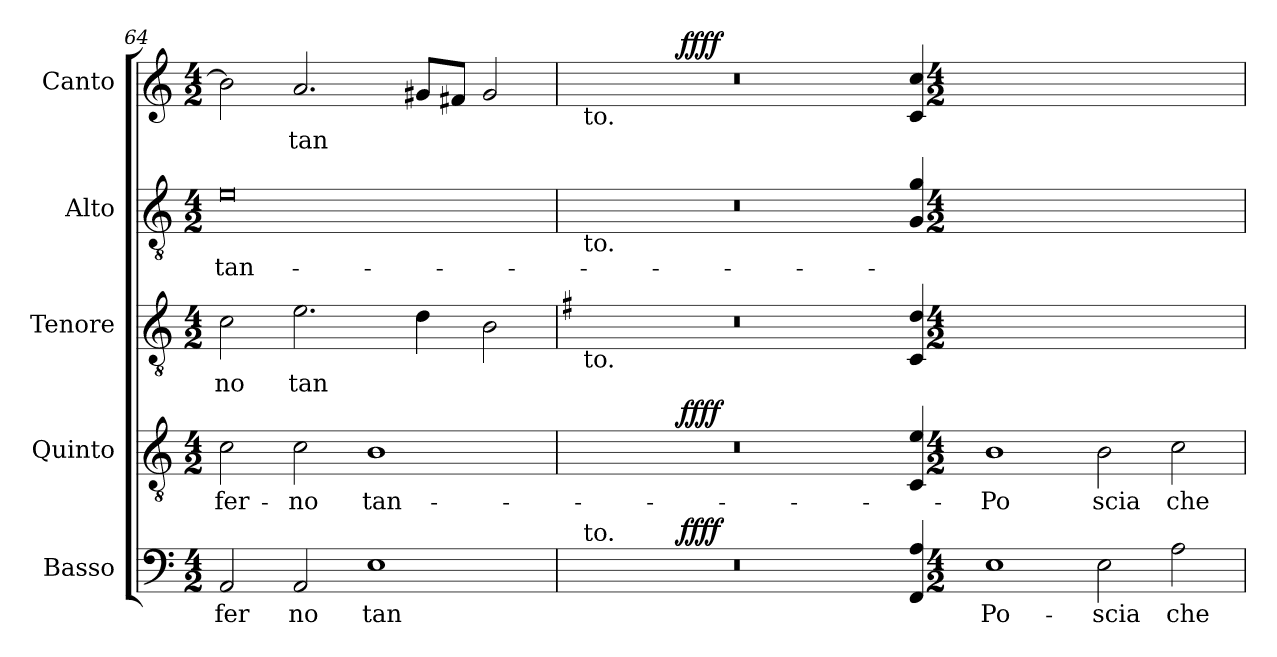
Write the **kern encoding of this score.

**kern	**text	**dynam	**kern	**text	**dynam	**kern	**text	**kern	**text	**kern	**text	**dynam
*part5	*part5	*part5	*part4	*part4	*part4	*part3	*part3	*part2	*part2	*part1	*part1	*part1
*staff5	*staff5	*staff5	*staff4	*staff4	*staff4	*staff3	*staff3	*staff2	*staff2	*staff1	*staff1	*staff1
*I"Basso	*	*	*I"Quinto	*	*	*I"Tenore	*	*I"Alto	*	*I"Canto	*	*
*I'Basso	*	*	*I'Quinto	*	*	*I'Tenore	*	*I'Alto	*	*I'Canto	*	*
*clefF4	*	*	*clefGv2	*	*	*clefGv2	*	*clefGv2	*	*clefG2	*	*
*M4/2	*	*	*M4/2	*	*	*M4/2	*	*M4/2	*	*M4/2	*	*
=64	=64	=64	=64	=64	=64	=64	=64	=64	=64	=64	=64	=64
!	!LO:LY:b:cj	!	!	!LO:LY:b:cj	!	!	!LO:LY:b:cj	!	!LO:LY:b:cj	!	!	!
2AA/	fer	.	2c\	-fer-	.	2c\	no	0e	tan-	2b\]	.	.
!	!LO:LY:b:cj	!	!	!LO:LY:b:cj	!	!	!LO:LY:b	!	!	!	!LO:LY:b	!
2AA/	no	.	2c\	-no	.	2.e\	tan	.	.	2.a/	tan	.
!	!LO:LY:b:cj	!	!	!LO:LY:b:cj	!	!	!	!	!	!	!	!
1E	tan	.	1B	tan-	.	.	.	.	.	.	.	.
.	.	.	.	.	.	4d\	.	.	.	8g#/L	.	.
.	.	.	.	.	.	.	.	.	.	8f#/J	.	.
.	.	.	.	.	.	2B\	.	.	.	2g#/	.	.
=65	=65	=65	=65	=65	=65	=65	=65	=65	=65	=65	=65	=65
*	*	*	*	*	*	*k[f#]	*	*	*	*	*	*
*	*	*	*	*	*	*G:	*	*	*	*	*	*
*^	*	*	*^	*	*	*	*	*	*	*^	*	*
!	!	!	!	!	!	!	!	!	!	!	!	!LO:TX:b:t=to.	!	!	!
!	!	!	!	!	!	!	!	!	!	!LO:TX:b:t=to.	!	!	!	!	!
!	!	!	!	!	!	!	!	!LO:TX:b:t=to.	!	!	!	!	!	!	!
!LO:TX:a:t=to.	!	!	!	!	!	!	!	!	!	!	!	!	!	!	!
0r	4ryy	.	.	0r	4ryy	.	.	0r	.	0r	.	0r	4ryy	.	.
.	8ryy	.	.	.	8ryy	.	.	.	.	.	.	.	8ryy	.	.
.	32.ryy	.	.	.	32.ryy	.	.	.	.	.	.	.	32.ryy	.	.
!	!	!	!LO:DY:b	!	!	!	!LO:DY:b	!	!	!	!	!	!	!	!LO:DY:b
.	1ryy	.	ffff	.	1ryy	.	ffff	.	.	.	.	.	1ryy	.	ffff
.	2ryy	.	.	.	2ryy	.	.	.	.	.	.	.	2ryy	.	.
.	16ryy	.	.	.	16ryy	.	.	.	.	.	.	.	16ryy	.	.
.	64ryy	.	.	.	64ryy	.	.	.	.	.	.	.	64ryy	.	.
*v	*v	*	*	*	*	*	*	*	*	*	*	*v	*v	*	*
*	*	*	*v	*v	*	*	*	*	*	*	*	*	*
!!LO:PB:g=z
=66	=66!	=66!	=66	=66!	=66!	=66	=66!	=66	=66!	=66!	=66!	=66!
*	*	*	*	*	*	*k[]	*	*	*	*	*	*
*	*	*	*	*	*	*C:	*	*	*	*	*	*
4A/ 4FF/	.	.	4e/ 4C/	.	.	4d/ 4C/	.	4g/ 4G/	.	4cc/ 4c/	.	.
*M4/2	*	*	*M4/2	*	*	*M4/2	*	*M4/2	*	*M4/2	*	*
!	!LO:LY:b:cj	!	!	!LO:LY:b:cj	!	!	!	!	!	!	!	!
1E	Po-	.	1B	-Po	.	0ryy	.	0ryy	.	0ryy	.	.
!	!LO:LY:b:cj	!	!	!LO:LY:b:cj	!	!	!	!	!	!	!	!
2E\	-scia	.	2B\	scia	.	.	.	.	.	.	.	.
!	!LO:LY:b:cj	!	!	!LO:LY:b:cj	!	!	!	!	!	!	!	!
2A\	che	.	2c\	che	.	.	.	.	.	.	.	.
=	=	=	=	=	=	=	=	=	=	=	=	=
*-	*-	*-	*-	*-	*-	*-	*-	*-	*-	*-	*-	*-
